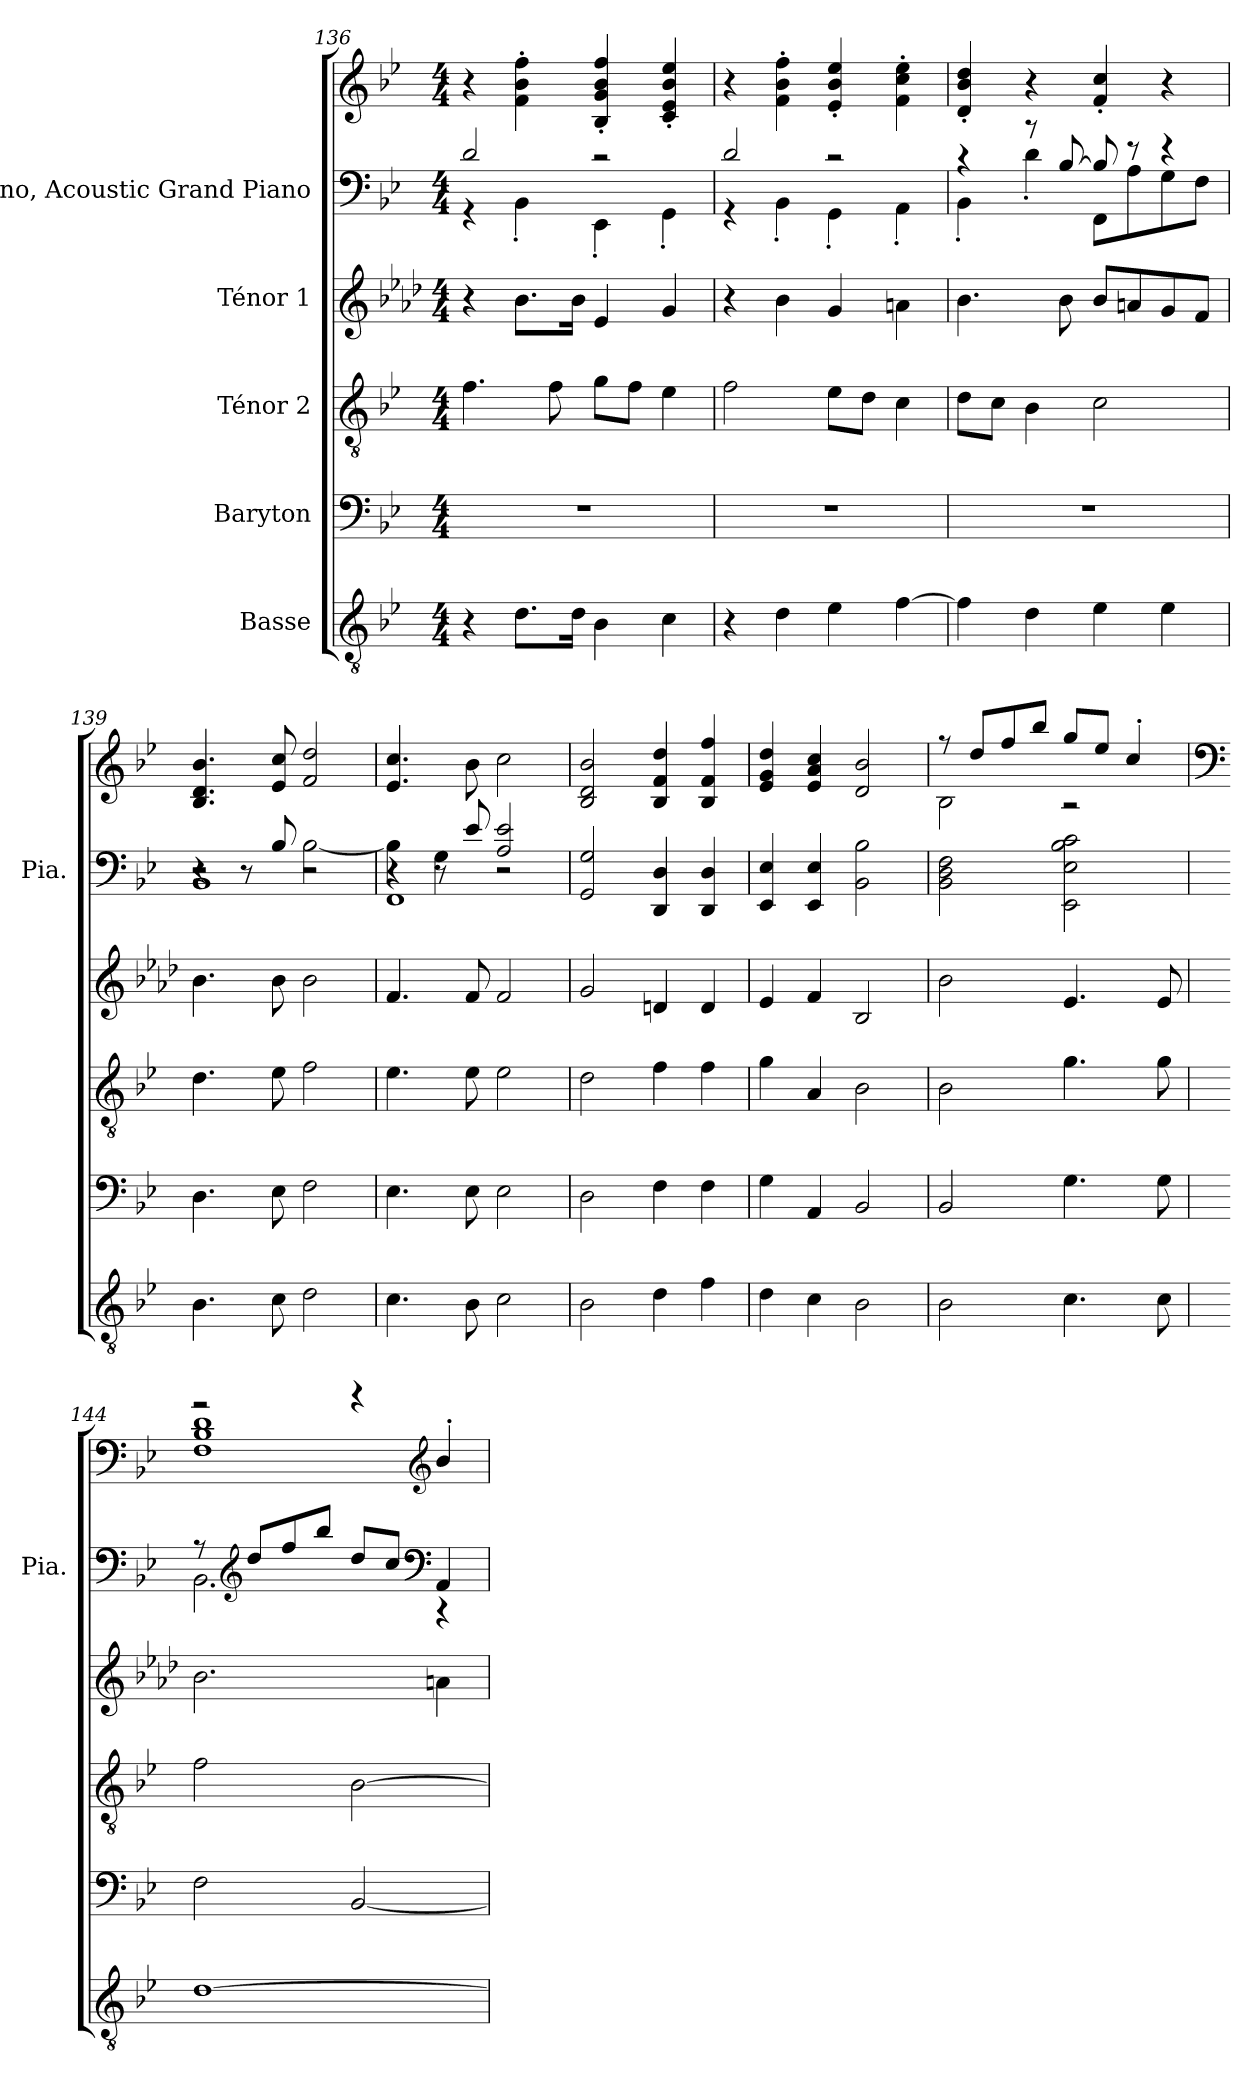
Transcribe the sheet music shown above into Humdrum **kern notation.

**kern	**kern	**kern	**kern	**kern	**kern
*part5	*part4	*part3	*part2	*part1	*part1
*staff6	*staff5	*staff4	*staff3	*staff2	*staff1
*I"Basse	*I"Baryton	*I"Ténor 2	*I"Ténor 1	*I"Piano, Acoustic Grand Piano	*
*	*	*	*	*I'Pia.	*
*clefGv2	*clefF4	*clefGv2	*clefG2	*clefF4	*clefG2
*	*	*	*ITrd8c14	*	*
*k[b-e-]	*k[b-e-]	*k[b-e-]	*k[b-e-a-d-]	*k[b-e-]	*k[b-e-]
*M4/4	*M4/4	*M4/4	*M4/4	*M4/4	*M4/4
=136	=136	=136	=136	=136	=136
*	*	*	*	*^	*
4r	1r	4.f\	4r	2d/	4r	4r
8.d\L	.	.	8.B-\L	.	4BB-'\	4f\' 4b-\' 4ff\'
.	.	8f\	.	.	.	.
16d\Jk	.	.	16B-\Jk	.	.	.
4B-\	.	8g\L	4E-/	2r	4EE-'\	4B-/' 4g/' 4b-/' 4ff/'
.	.	8f\J	.	.	.	.
4c\	.	4e-\	4G/	.	4GG'\	4c/' 4e-/' 4b-/' 4ee-/'
=137	=137	=137	=137	=137	=137	=137
4r	1r	2f\	4r	2d/	4r	4r
4d\	.	.	4B-\	.	4BB-'\	4f\' 4b-\' 4ff\'
4e-\	.	8e-\L	4G/	2r	4GG'\	4e-/' 4b-/' 4ee-/'
.	.	8d\J	.	.	.	.
[4f\	.	4c\	4An\	.	4AA'\	4f\' 4cc\' 4ee-\'
=138	=138	=138	=138	=138	=138	=138
4f\]	1r	8d\L	4.B-\	4r	4BB-'\	4d/' 4b-/' 4dd/'
.	.	8c\J	.	.	.	.
4d\	.	4B-\	.	8r	4d'\	4r
.	.	.	8B-\	[8B-/	.	.
4e-\	.	2c\	8B-/L	8B-/]	8FF\L	4f/' 4cc/'
.	.	.	8An/	8r	8A\	.
4e-\	.	.	8G/	4r	8G\	4r
.	.	.	8F/J	.	8F\J	.
=139	=139	=139	=139	=139	=139	=139
*	*	*	*	*	*^	*
4.B-\	4.D\	4.d\	4.B-\	4r	2r	1BB-	4.B-/ 4.d/ 4.b-/
.	.	.	.	8r	.	.	.
8c\	8E-\	8e-\	8B-\	8B-/	.	.	8e-/ 8cc/
2d\	2F\	2f\	2B-\	2r	[2B-\	.	2f/ 2dd/
!!LO:LB:g=z
=140	=140	=140	=140	=140	=140	=140	=140
4.c\	4.E-\	4.e-\	4.F/	4r	4B-\]	1FF	4.e-/ 4.cc/
.	.	.	.	8r	4G\	.	.
8B-\	8E-\	8e-\	8F/	8e-/	.	.	8b-\
2c\	2E-\	2e-\	2F/	2A/ 2e-/	2r	.	2cc\
*	*	*	*	*v	*v	*v	*
=141	=141	=141	=141	=141	=141
2B-\	2D\	2d\	2G/	2GG/ 2G/	2B-/ 2d/ 2b-/
4d\	4F\	4f\	4Dn/	4DD/ 4D/	4B-/ 4f/ 4dd/
4f\	4F\	4f\	4D/	4DD/ 4D/	4B-/ 4f/ 4ff/
=142	=142	=142	=142	=142	=142
4d\	4G\	4g\	4E-/	4EE-/ 4E-/	4e-/ 4g/ 4dd/
4c\	4AA/	4A/	4F/	4EE-/ 4E-/	4e-/ 4a/ 4cc/
2B-\	2BB-/	2B-\	2BB-/	2BB-\ 2B-\	2d/ 2b-/
=143	=143	=143	=143	=143	=143
*	*	*	*	*	*^
2B-\	2BB-/	2B-\	2B-\	2BB-\ 2D\ 2F\	8r	2B-\
.	.	.	.	.	8dd/L	.
.	.	.	.	.	8ff/	.
.	.	.	.	.	8bb-/J	.
4.c\	4.G\	4.g\	4.E-/	2EE-\ 2E-\ 2B-\ 2c\	8gg/L	2r
.	.	.	.	.	8ee-/J	.
.	.	.	.	.	4cc'/	.
8c\	8G\	8g\	8E-/	.	.	.
=144	=144	=144	=144	=144	=144	=144
*	*	*	*	*	*clefF4	*
*	*	*	*	*^	*	*
[1d	2F\	2f\	2.B-\	8r	2.BB-\	2r	1F 1B- 1d
*	*	*	*	*clefG2	*	*	*
.	.	.	.	8dd/L	.	.	.
.	.	.	.	8ff/	.	.	.
.	.	.	.	8bb-/J	.	.	.
.	[2BB-/	[2B-\	.	8dd/L	.	4r	.
.	.	.	.	8cc/J	.	.	.
*	*	*	*	*clefF4	*	*clefG2	*
.	.	.	4An\	4AA/	4r	4b-'/	.
*	*	*	*	*v	*v	*	*
*	*	*	*	*	*v	*v
=	=	=	=	=	=
*-	*-	*-	*-	*-	*-
